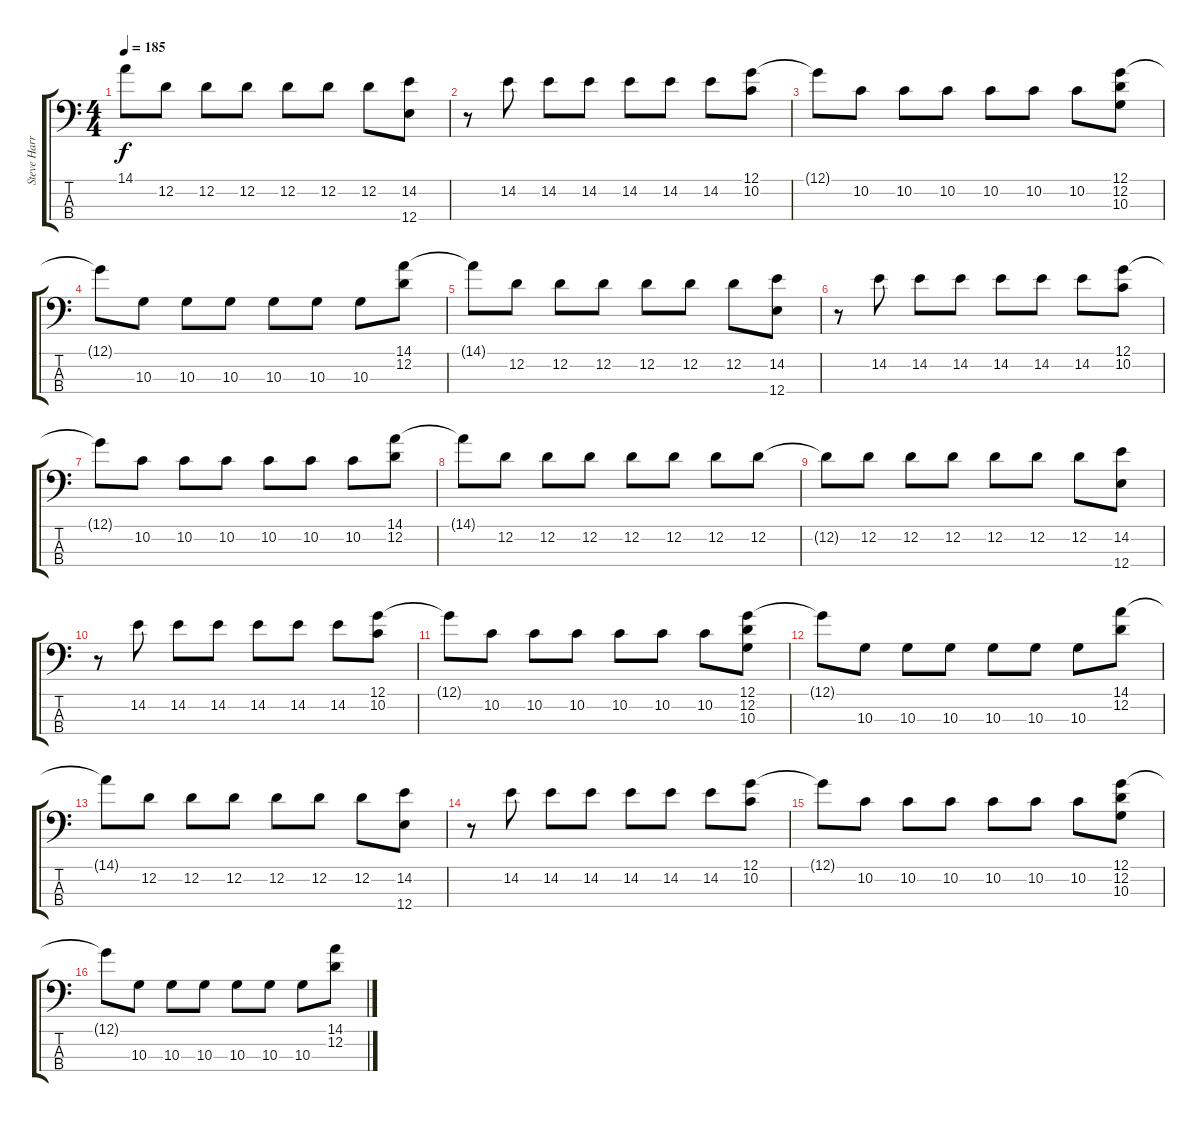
\track ("Steve Harris" "Steve Harr") {instrument electricbasspick}
\staff {score tabs}
\tuning (G2 D2 A1 E1) {hide}
\ts (4 4)
\tempo 185
\clef f4
\ks c
14.1{t}.8{dy f} 12.2.8 12.2.8 12.2.8 12.2.8 12.2.8 12.2.8 (14.2 12.4).8 |
r.8 14.2.8 14.2.8 14.2.8 14.2.8 14.2.8 14.2.8 (12.1 10.2).8 |
12.1{t}.8 10.2.8 10.2.8 10.2.8 10.2.8 10.2.8 10.2.8 (12.1 12.2 10.3).8 |
12.1{t}.8 10.3.8 10.3.8 10.3.8 10.3.8 10.3.8 10.3.8 (14.1 12.2).8 |
14.1{t}.8 12.2.8 12.2.8 12.2.8 12.2.8 12.2.8 12.2.8 (14.2 12.4).8 |
r.8 14.2.8 14.2.8 14.2.8 14.2.8 14.2.8 14.2.8 (12.1 10.2).8 |
12.1{t}.8 10.2.8 10.2.8 10.2.8 10.2.8 10.2.8 10.2.8 (14.1 12.2).8 |
14.1{t}.8 12.2.8 12.2.8 12.2.8 12.2.8 12.2.8 12.2.8 12.2.8 |
12.2{t}.8 12.2.8 12.2.8 12.2.8 12.2.8 12.2.8 12.2.8 (14.2 12.4).8 |
r.8 14.2.8 14.2.8 14.2.8 14.2.8 14.2.8 14.2.8 (12.1 10.2).8 |
12.1{t}.8 10.2.8 10.2.8 10.2.8 10.2.8 10.2.8 10.2.8 (12.1 12.2 10.3).8 |
12.1{t}.8 10.3.8 10.3.8 10.3.8 10.3.8 10.3.8 10.3.8 (14.1 12.2).8 |
14.1{t}.8 12.2.8 12.2.8 12.2.8 12.2.8 12.2.8 12.2.8 (14.2 12.4).8 |
r.8 14.2.8 14.2.8 14.2.8 14.2.8 14.2.8 14.2.8 (12.1 10.2).8 |
12.1{t}.8 10.2.8 10.2.8 10.2.8 10.2.8 10.2.8 10.2.8 (12.1 12.2 10.3).8 |
12.1{t}.8 10.3.8 10.3.8 10.3.8 10.3.8 10.3.8 10.3.8 (14.1 12.2).8
